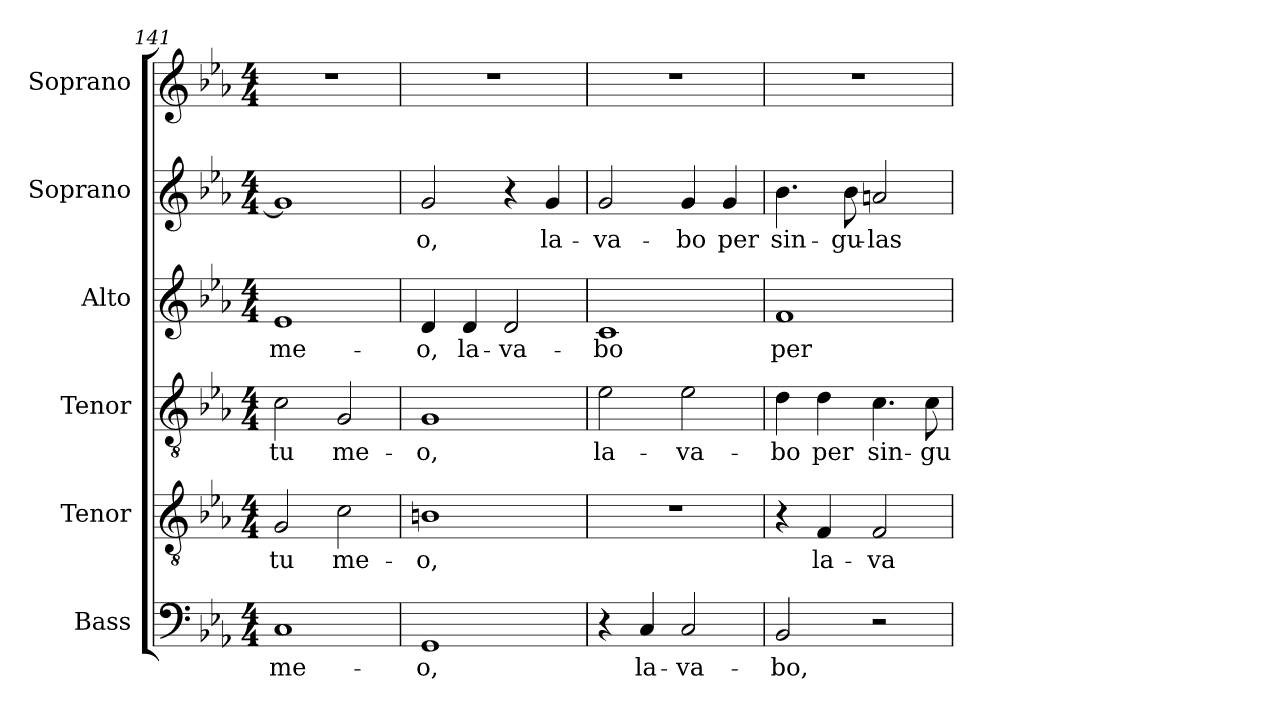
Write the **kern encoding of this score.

**kern	**text	**kern	**text	**kern	**text	**kern	**text	**kern	**text	**kern
*part6	*part6	*part5	*part5	*part4	*part4	*part3	*part3	*part2	*part2	*part1
*staff6	*staff6	*staff5	*staff5	*staff4	*staff4	*staff3	*staff3	*staff2	*staff2	*staff1
*I"Bass	*	*I"Tenor	*	*I"Tenor	*	*I"Alto	*	*I"Soprano	*	*I"Soprano
*I'B	*	*I'T	*	*I'T	*	*I'A	*	*I'S	*	*I'S
*clefF4	*	*clefGv2	*	*clefGv2	*	*clefG2	*	*clefG2	*	*clefG2
*	*	*ITrd7c12	*	*ITrd7c12	*	*	*	*	*	*
*k[b-e-a-]	*	*k[b-e-a-]	*	*k[b-e-a-]	*	*k[b-e-a-]	*	*k[b-e-a-]	*	*k[b-e-a-]
*E-:	*	*E-:	*	*E-:	*	*E-:	*	*E-:	*	*E-:
*M4/4	*	*M4/4	*	*M4/4	*	*M4/4	*	*M4/4	*	*M4/4
=141	=141	=141	=141	=141	=141	=141	=141	=141	=141	=141
!	!LO:LY:b:color=#000000	!	!	!	!	!	!	!	!	!
!	!	!	!LO:LY:b:color=#000000	!	!	!	!	!	!	!
!	!	!	!	!	!LO:LY:b:color=#000000	!	!	!	!	!
!	!	!	!	!	!	!	!LO:LY:b:color=#000000	!	!	!
1Ci	me-	2GGi/	-tu	2Ci\	-tu	1e-i	me-	1gi]	.	1r
!	!	!	!LO:LY:b:color=#000000	!	!	!	!	!	!	!
!	!	!	!	!	!LO:LY:b:color=#000000	!	!	!	!	!
.	.	2Ci\	me-	2GGi/	me-	.	.	.	.	.
=142	=142	=142	=142	=142	=142	=142	=142	=142	=142	=142
!	!LO:LY:b:color=#000000	!	!	!	!	!	!	!	!	!
!	!	!	!LO:LY:b:color=#000000	!	!	!	!	!	!	!
!	!	!	!	!	!LO:LY:b:color=#000000	!	!	!	!	!
!	!	!	!	!	!	!	!LO:LY:b:color=#000000	!	!	!
!	!	!	!	!	!	!	!	!	!LO:LY:b:color=#000000	!
1GGi	-o,	1BBni	-o,	1GGi	-o,	4di/	-o,	2gi/	-o,	1r
!	!	!	!	!	!	!	!LO:LY:b:color=#000000	!	!	!
.	.	.	.	.	.	4di/	la-	.	.	.
!	!	!	!	!	!	!	!LO:LY:b:color=#000000	!	!	!
.	.	.	.	.	.	2di/	-va-	4r	.	.
!	!	!	!	!	!	!	!	!	!LO:LY:b:color=#000000	!
.	.	.	.	.	.	.	.	4gi/	la-	.
=143	=143	=143	=143	=143	=143	=143	=143	=143	=143	=143
!	!	!	!	!	!LO:LY:b:color=#000000	!	!	!	!	!
!	!	!	!	!	!	!	!LO:LY:b:color=#000000	!	!	!
!	!	!	!	!	!	!	!	!	!LO:LY:b:color=#000000	!
4r	.	1r	.	2E-i\	la-	1ci	-bo	2gi/	-va-	1r
!	!LO:LY:b:color=#000000	!	!	!	!	!	!	!	!	!
4Ci/	la-	.	.	.	.	.	.	.	.	.
!	!LO:LY:b:color=#000000	!	!	!	!	!	!	!	!	!
!	!	!	!	!	!LO:LY:b:color=#000000	!	!	!	!	!
!	!	!	!	!	!	!	!	!	!LO:LY:b:color=#000000	!
2Ci/	-va-	.	.	2E-i\	-va-	.	.	4gi/	-bo	.
!	!	!	!	!	!	!	!	!	!LO:LY:b:color=#000000	!
.	.	.	.	.	.	.	.	4gi/	per	.
=144	=144	=144	=144	=144	=144	=144	=144	=144	=144	=144
!	!LO:LY:b:color=#000000	!	!	!	!	!	!	!	!	!
!	!	!	!	!	!LO:LY:b:color=#000000	!	!	!	!	!
!	!	!	!	!	!	!	!LO:LY:b:color=#000000	!	!	!
!	!	!	!	!	!	!	!	!	!LO:LY:b:color=#000000	!
2BB-i/	-bo,	4r	.	4Di\	-bo	1fi	per	4.b-i\	sin-	1r
!	!	!	!LO:LY:b:color=#000000	!	!	!	!	!	!	!
!	!	!	!	!	!LO:LY:b:color=#000000	!	!	!	!	!
.	.	4FFi/	la-	4Di\	per	.	.	.	.	.
!	!	!	!	!	!	!	!	!	!LO:LY:b:color=#000000	!
.	.	.	.	.	.	.	.	8b-i\	-gu-	.
!	!	!	!LO:LY:b:color=#000000	!	!	!	!	!	!	!
!	!	!	!	!	!LO:LY:b:color=#000000	!	!	!	!	!
!	!	!	!	!	!	!	!	!	!LO:LY:b:color=#000000	!
2r	.	2FFi/	-va-	4.Ci\	sin-	.	.	2ani/	-las	.
!	!	!	!	!	!LO:LY:b:color=#000000	!	!	!	!	!
.	.	.	.	8Ci\	-gu-	.	.	.	.	.
=	=	=	=	=	=	=	=	=	=	=
*-	*-	*-	*-	*-	*-	*-	*-	*-	*-	*-
